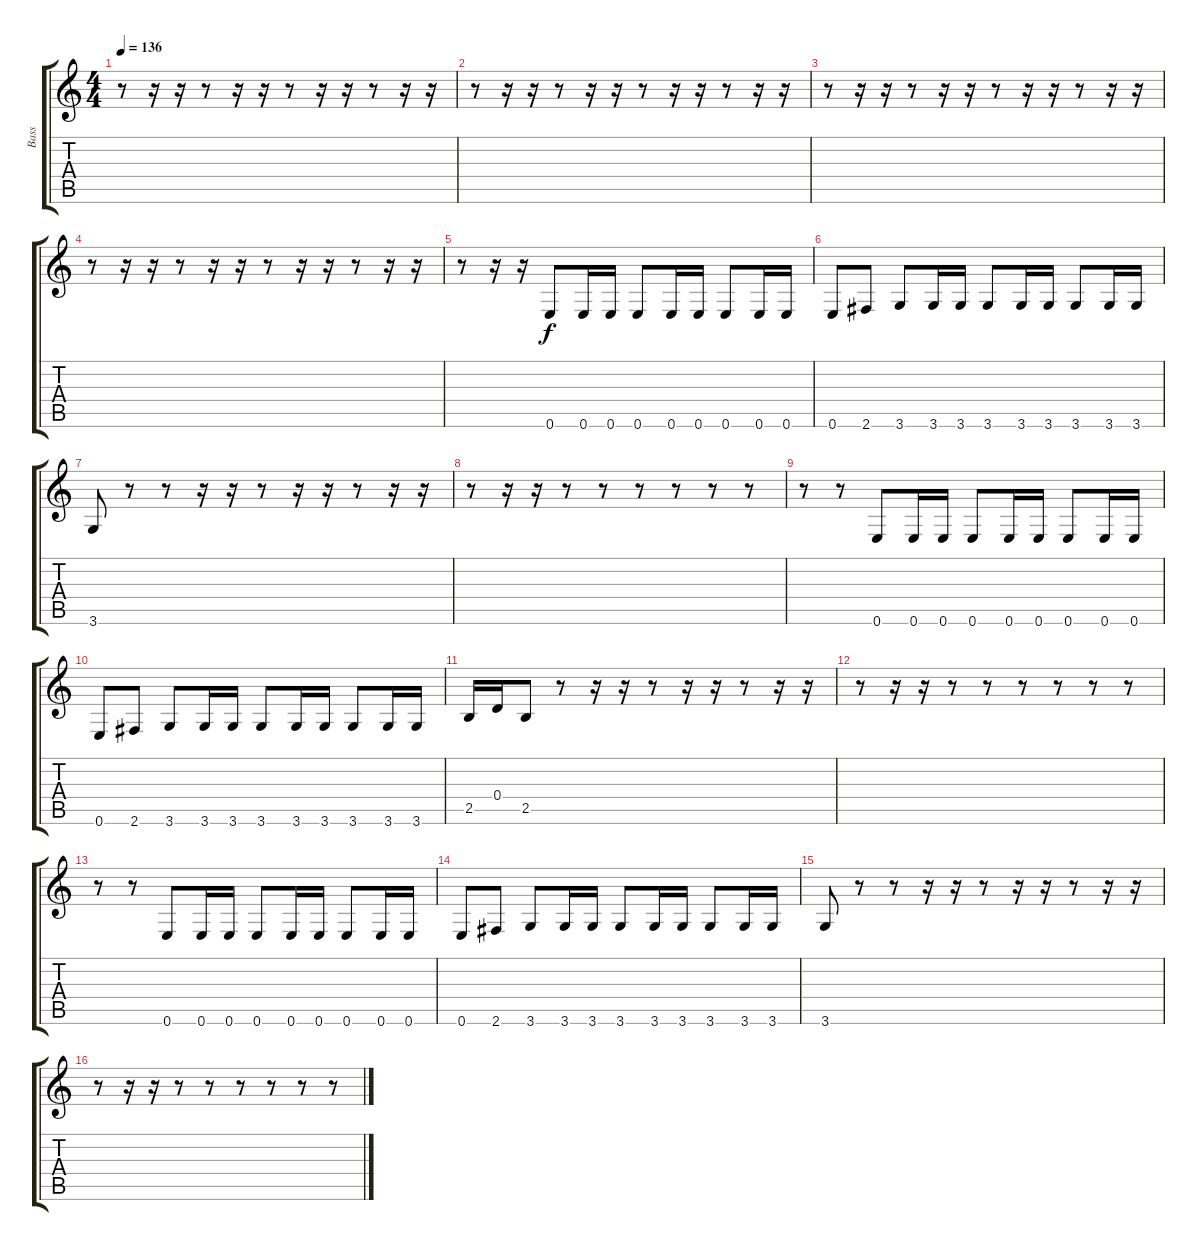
\track ("Bass" "Bass") {instrument electricbassfinger}
\staff {score tabs}
\tuning (E4 B3 G3 D3 A2 E2) {hide}
\ts (4 4)
\tempo 136
\clef g2
\ks c
r.8{dy f} r.16 r.16 r.8 r.16 r.16 r.8 r.16 r.16 r.8 r.16 r.16 |
r.8 r.16 r.16 r.8 r.16 r.16 r.8 r.16 r.16 r.8 r.16 r.16 |
r.8 r.16 r.16 r.8 r.16 r.16 r.8 r.16 r.16 r.8 r.16 r.16 |
r.8 r.16 r.16 r.8 r.16 r.16 r.8 r.16 r.16 r.8 r.16 r.16 |
r.8 r.16 r.16 0.6.8 0.6.16 0.6.16 0.6.8 0.6.16 0.6.16 0.6.8 0.6.16 0.6.16 |
0.6.8 2.6.8 3.6.8 3.6.16 3.6.16 3.6.8 3.6.16 3.6.16 3.6.8 3.6.16 3.6.16 |
3.6.8 r.8 r.8 r.16 r.16 r.8 r.16 r.16 r.8 r.16 r.16 |
r.8 r.16 r.16 r.8 r.8 r.8 r.8 r.8 r.8 |
r.8 r.8 0.6.8 0.6.16 0.6.16 0.6.8 0.6.16 0.6.16 0.6.8 0.6.16 0.6.16 |
0.6.8 2.6.8 3.6.8 3.6.16 3.6.16 3.6.8 3.6.16 3.6.16 3.6.8 3.6.16 3.6.16 |
2.5.16 0.4.16 2.5.8 r.8 r.16 r.16 r.8 r.16 r.16 r.8 r.16 r.16 |
r.8 r.16 r.16 r.8 r.8 r.8 r.8 r.8 r.8 |
r.8 r.8 0.6.8 0.6.16 0.6.16 0.6.8 0.6.16 0.6.16 0.6.8 0.6.16 0.6.16 |
0.6.8 2.6.8 3.6.8 3.6.16 3.6.16 3.6.8 3.6.16 3.6.16 3.6.8 3.6.16 3.6.16 |
3.6.8 r.8 r.8 r.16 r.16 r.8 r.16 r.16 r.8 r.16 r.16 |
r.8 r.16 r.16 r.8 r.8 r.8 r.8 r.8 r.8
